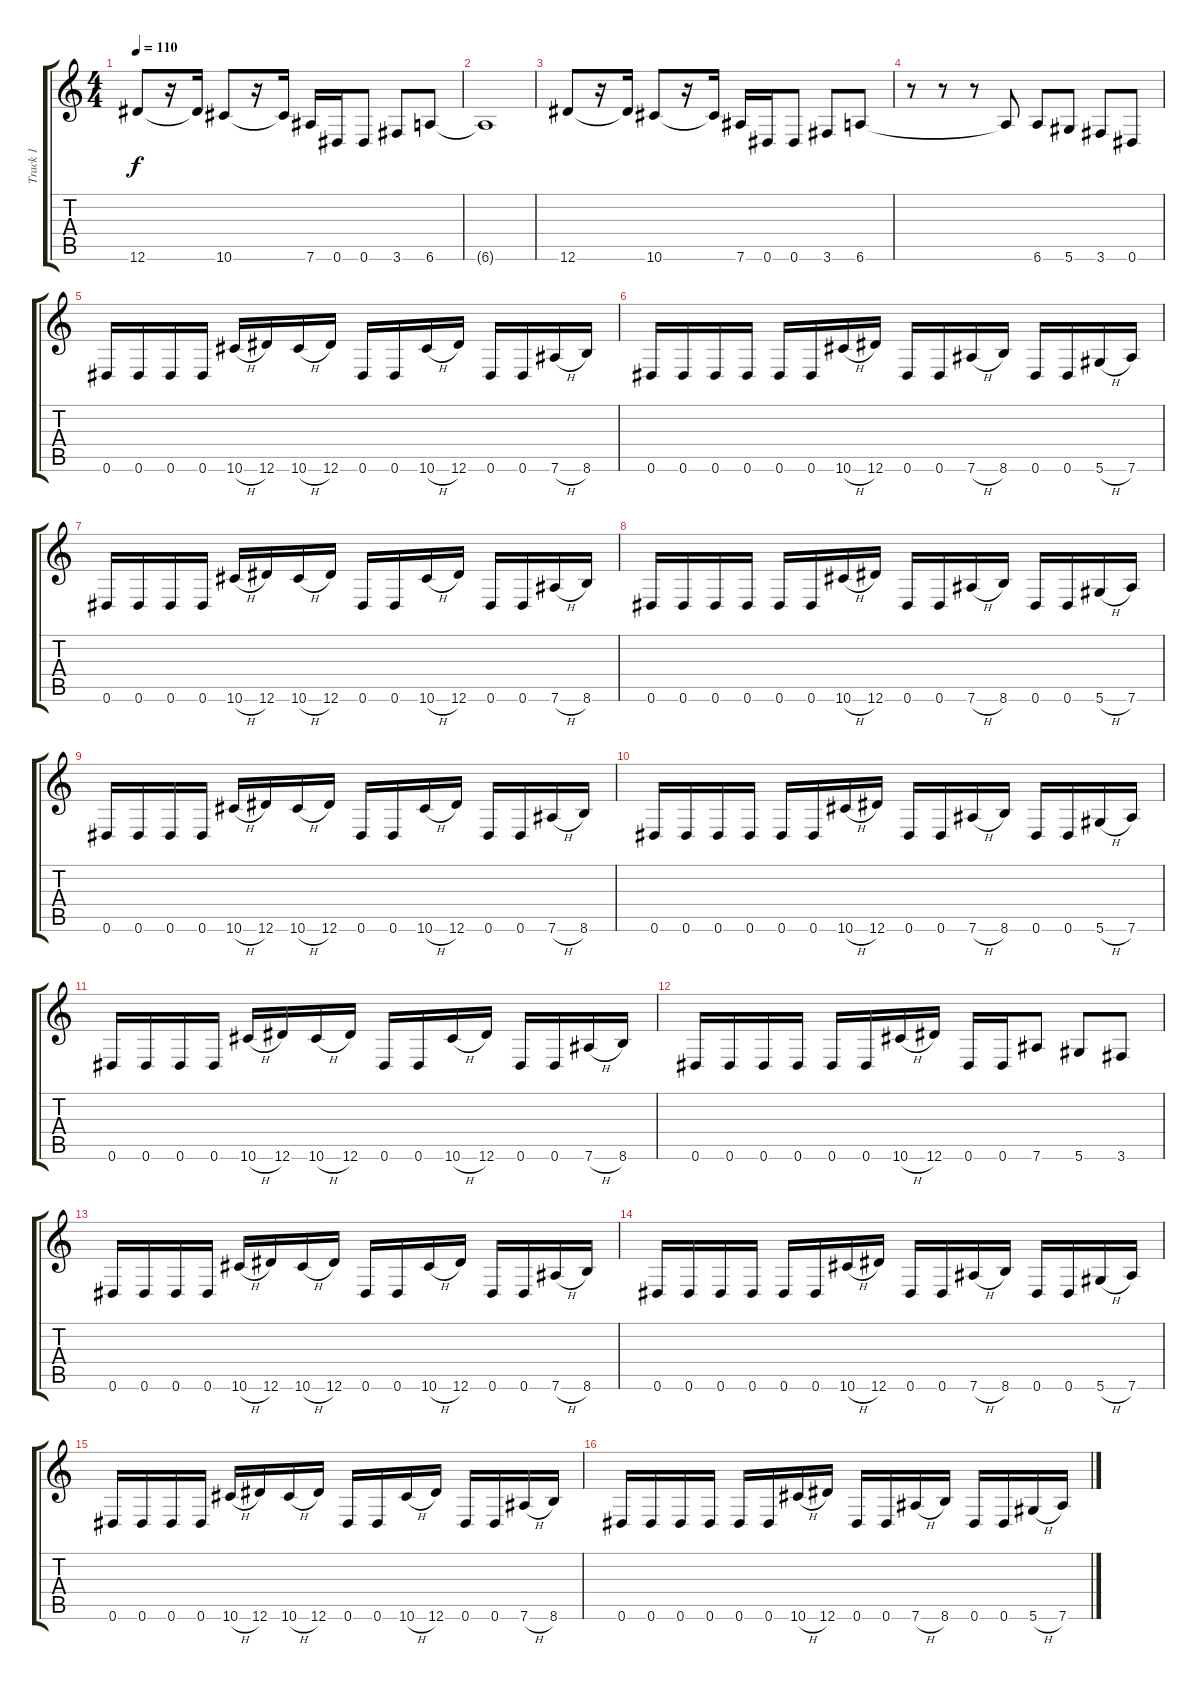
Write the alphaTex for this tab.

\track ("Track 1" "Track 1") {instrument overdrivenguitar}
\staff {score tabs}
\tuning (Eb4 Bb3 Gb3 Db3 Ab2 Eb2) {hide}
\ts (4 4)
\tempo 110
\clef g2
\ks c
12.6.8{dy f} r.16 12.6{t}.16 10.6.8 r.16 10.6{t}.16 7.6.16 0.6.16 0.6.8 3.6.8 6.6.8 |
6.6{t}.1 |
12.6.8 r.16 12.6{t}.16 10.6.8 r.16 10.6{t}.16 7.6.16 0.6.16 0.6.8 3.6.8 6.6.8 |
r.8 r.8 r.8 6.6{t}.8 6.6.8 5.6.8 3.6.8 0.6.8 |
0.6.16 0.6.16 0.6.16 0.6.16 10.6{h}.16 12.6.16 10.6{h}.16 12.6.16 0.6.16 0.6.16 10.6{h}.16 12.6.16 0.6.16 0.6.16 7.6{h}.16 8.6.16 |
0.6.16 0.6.16 0.6.16 0.6.16 0.6.16 0.6.16 10.6{h}.16 12.6.16 0.6.16 0.6.16 7.6{h}.16 8.6.16 0.6.16 0.6.16 5.6{h}.16 7.6.16 |
0.6.16 0.6.16 0.6.16 0.6.16 10.6{h}.16 12.6.16 10.6{h}.16 12.6.16 0.6.16 0.6.16 10.6{h}.16 12.6.16 0.6.16 0.6.16 7.6{h}.16 8.6.16 |
0.6.16 0.6.16 0.6.16 0.6.16 0.6.16 0.6.16 10.6{h}.16 12.6.16 0.6.16 0.6.16 7.6{h}.16 8.6.16 0.6.16 0.6.16 5.6{h}.16 7.6.16 |
0.6.16 0.6.16 0.6.16 0.6.16 10.6{h}.16 12.6.16 10.6{h}.16 12.6.16 0.6.16 0.6.16 10.6{h}.16 12.6.16 0.6.16 0.6.16 7.6{h}.16 8.6.16 |
0.6.16 0.6.16 0.6.16 0.6.16 0.6.16 0.6.16 10.6{h}.16 12.6.16 0.6.16 0.6.16 7.6{h}.16 8.6.16 0.6.16 0.6.16 5.6{h}.16 7.6.16 |
0.6.16 0.6.16 0.6.16 0.6.16 10.6{h}.16 12.6.16 10.6{h}.16 12.6.16 0.6.16 0.6.16 10.6{h}.16 12.6.16 0.6.16 0.6.16 7.6{h}.16 8.6.16 |
0.6.16 0.6.16 0.6.16 0.6.16 0.6.16 0.6.16 10.6{h}.16 12.6.16 0.6.16 0.6.16 7.6.8 5.6.8 3.6.8 |
0.6.16 0.6.16 0.6.16 0.6.16 10.6{h}.16 12.6.16 10.6{h}.16 12.6.16 0.6.16 0.6.16 10.6{h}.16 12.6.16 0.6.16 0.6.16 7.6{h}.16 8.6.16 |
0.6.16 0.6.16 0.6.16 0.6.16 0.6.16 0.6.16 10.6{h}.16 12.6.16 0.6.16 0.6.16 7.6{h}.16 8.6.16 0.6.16 0.6.16 5.6{h}.16 7.6.16 |
0.6.16 0.6.16 0.6.16 0.6.16 10.6{h}.16 12.6.16 10.6{h}.16 12.6.16 0.6.16 0.6.16 10.6{h}.16 12.6.16 0.6.16 0.6.16 7.6{h}.16 8.6.16 |
0.6.16 0.6.16 0.6.16 0.6.16 0.6.16 0.6.16 10.6{h}.16 12.6.16 0.6.16 0.6.16 7.6{h}.16 8.6.16 0.6.16 0.6.16 5.6{h}.16 7.6.16
